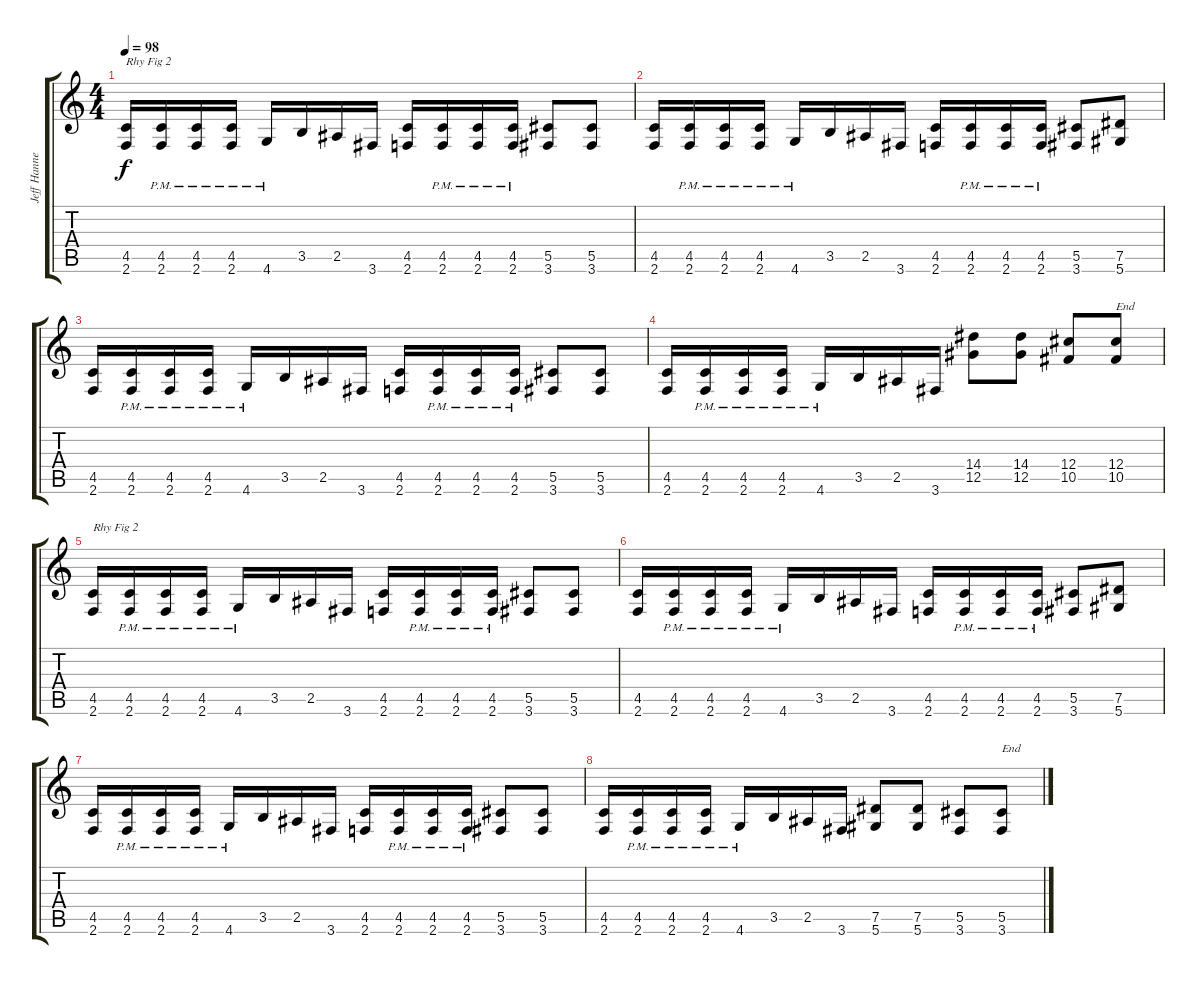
\track ("Jeff Hanneman (Lead Guitar)" "Jeff Hanne") {instrument distortionguitar}
\staff {score tabs}
\tuning (Eb4 Bb3 Gb3 Db3 Ab2 Eb2) {hide}
\ts (4 4)
\tempo 98
\clef g2
\ks c
(4.5 2.6).16{txt "Rhy Fig 2" dy f} (4.5{pm} 2.6{pm}).16 (4.5{pm} 2.6{pm}).16 (4.5{pm} 2.6{pm}).16 4.6{pm}.16 3.5.16 2.5.16 3.6.16 (4.5 2.6).16 (4.5{pm} 2.6{pm}).16 (4.5{pm} 2.6{pm}).16 (4.5{pm} 2.6{pm}).16 (5.5 3.6).8 (5.5 3.6).8 |
(4.5 2.6).16 (4.5{pm} 2.6{pm}).16 (4.5{pm} 2.6{pm}).16 (4.5{pm} 2.6{pm}).16 4.6{pm}.16 3.5.16 2.5.16 3.6.16 (4.5 2.6).16 (4.5{pm} 2.6{pm}).16 (4.5{pm} 2.6{pm}).16 (4.5{pm} 2.6{pm}).16 (5.5 3.6).8 (7.5 5.6).8 |
(4.5 2.6).16 (4.5{pm} 2.6{pm}).16 (4.5{pm} 2.6{pm}).16 (4.5{pm} 2.6{pm}).16 4.6{pm}.16 3.5.16 2.5.16 3.6.16 (4.5 2.6).16 (4.5{pm} 2.6{pm}).16 (4.5{pm} 2.6{pm}).16 (4.5{pm} 2.6{pm}).16 (5.5 3.6).8 (5.5 3.6).8 |
(4.5 2.6).16 (4.5{pm} 2.6{pm}).16 (4.5{pm} 2.6{pm}).16 (4.5{pm} 2.6{pm}).16 4.6{pm}.16 3.5.16 2.5.16 3.6.16 (14.4 12.5).8 (14.4 12.5).8 (12.4 10.5).8 (12.4 10.5).8{txt "End"} |
(4.5 2.6).16{txt "Rhy Fig 2"} (4.5{pm} 2.6{pm}).16 (4.5{pm} 2.6{pm}).16 (4.5{pm} 2.6{pm}).16 4.6{pm}.16 3.5.16 2.5.16 3.6.16 (4.5 2.6).16 (4.5{pm} 2.6{pm}).16 (4.5{pm} 2.6{pm}).16 (4.5{pm} 2.6{pm}).16 (5.5 3.6).8 (5.5 3.6).8 |
(4.5 2.6).16 (4.5{pm} 2.6{pm}).16 (4.5{pm} 2.6{pm}).16 (4.5{pm} 2.6{pm}).16 4.6{pm}.16 3.5.16 2.5.16 3.6.16 (4.5 2.6).16 (4.5{pm} 2.6{pm}).16 (4.5{pm} 2.6{pm}).16 (4.5{pm} 2.6{pm}).16 (5.5 3.6).8 (7.5 5.6).8 |
(4.5 2.6).16 (4.5{pm} 2.6{pm}).16 (4.5{pm} 2.6{pm}).16 (4.5{pm} 2.6{pm}).16 4.6{pm}.16 3.5.16 2.5.16 3.6.16 (4.5 2.6).16 (4.5{pm} 2.6{pm}).16 (4.5{pm} 2.6{pm}).16 (4.5{pm} 2.6{pm}).16 (5.5 3.6).8 (5.5 3.6).8 |
(4.5 2.6).16 (4.5{pm} 2.6{pm}).16 (4.5{pm} 2.6{pm}).16 (4.5{pm} 2.6{pm}).16 4.6{pm}.16 3.5.16 2.5.16 3.6.16 (7.5 5.6).8 (7.5 5.6).8 (5.5 3.6).8 (5.5 3.6).8{txt "End"}
